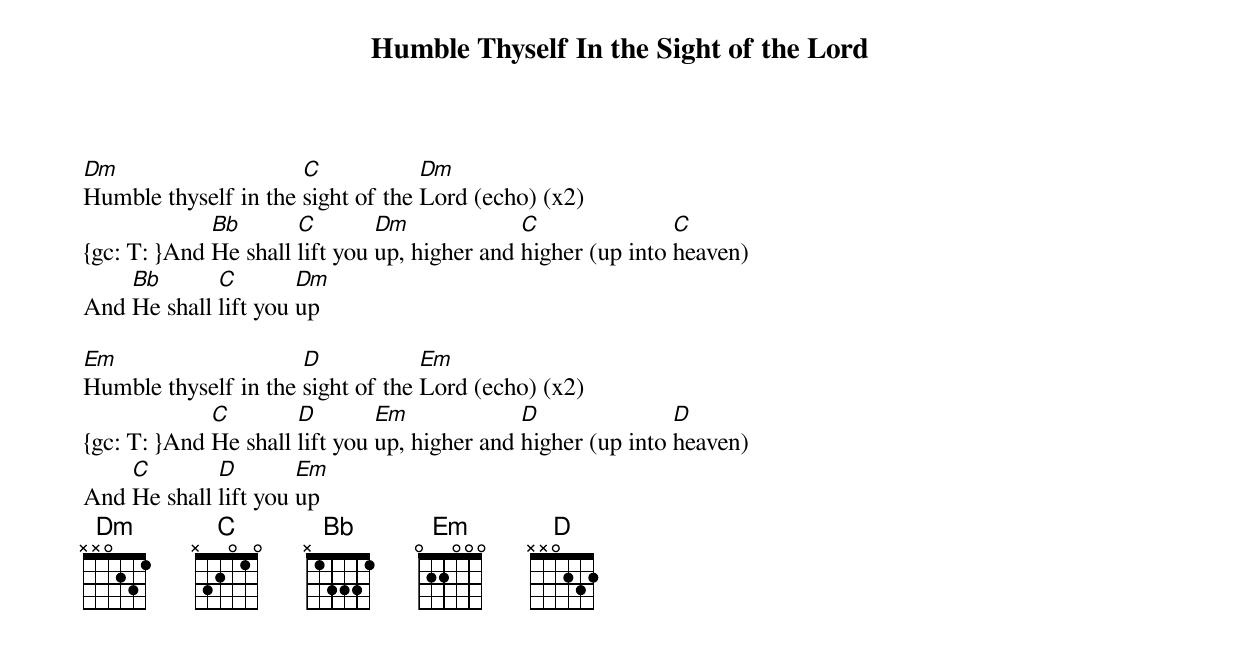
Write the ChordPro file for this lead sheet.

{title: Humble Thyself In the Sight of the Lord}
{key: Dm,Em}
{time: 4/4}
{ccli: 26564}
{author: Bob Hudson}
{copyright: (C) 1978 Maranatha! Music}

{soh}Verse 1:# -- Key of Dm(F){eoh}
[Dm]Humble thyself in the [C]sight of the [Dm]Lord (echo) (x2)
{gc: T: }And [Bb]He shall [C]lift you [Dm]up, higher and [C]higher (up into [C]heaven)
And [Bb]He shall [C]lift you [Dm]up

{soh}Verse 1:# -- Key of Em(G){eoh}
[Em]Humble thyself in the [D]sight of the [Em]Lord (echo) (x2)
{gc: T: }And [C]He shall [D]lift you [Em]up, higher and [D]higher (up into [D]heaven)
And [C]He shall [D]lift you [Em]up
